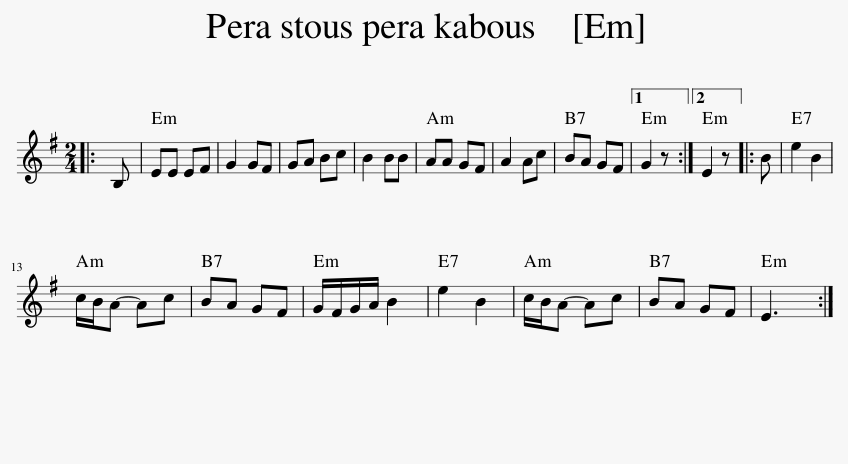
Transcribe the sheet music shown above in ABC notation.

X:1
L:1/8
M:2/4
I:linebreak $
K:Emin
V:1 treble
V:1
|: B, | EE EF | G2 GF | GA Bc | B2 BB | %5
 AA GF | A2 Ac | BA GF |1 G2 z :|2 E2 z |: %10
 B | e2 B2 |$ c/B/A- Ac | BA GF | G/F/G/A/ B2 | %15
 e2 B2 | c/B/A- Ac | BA GF | E3 :| %19
